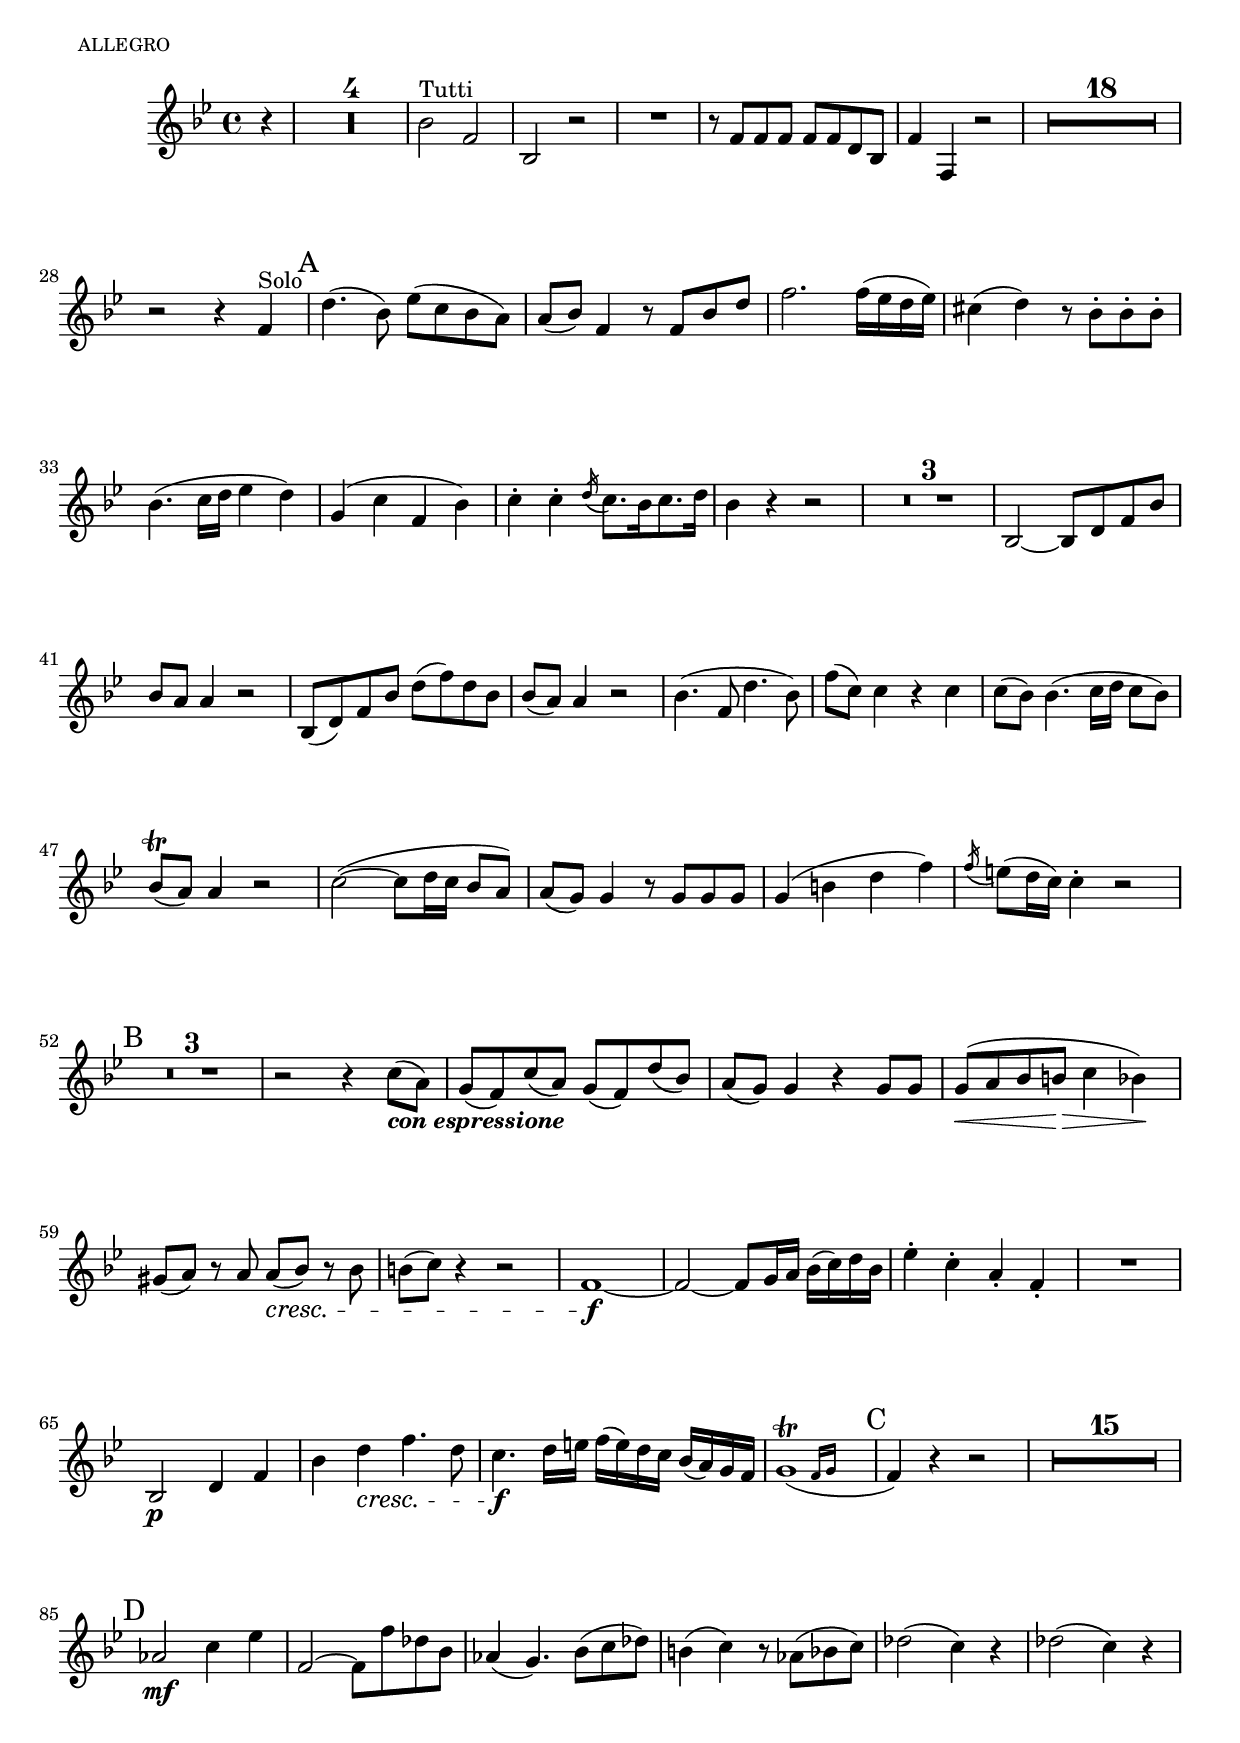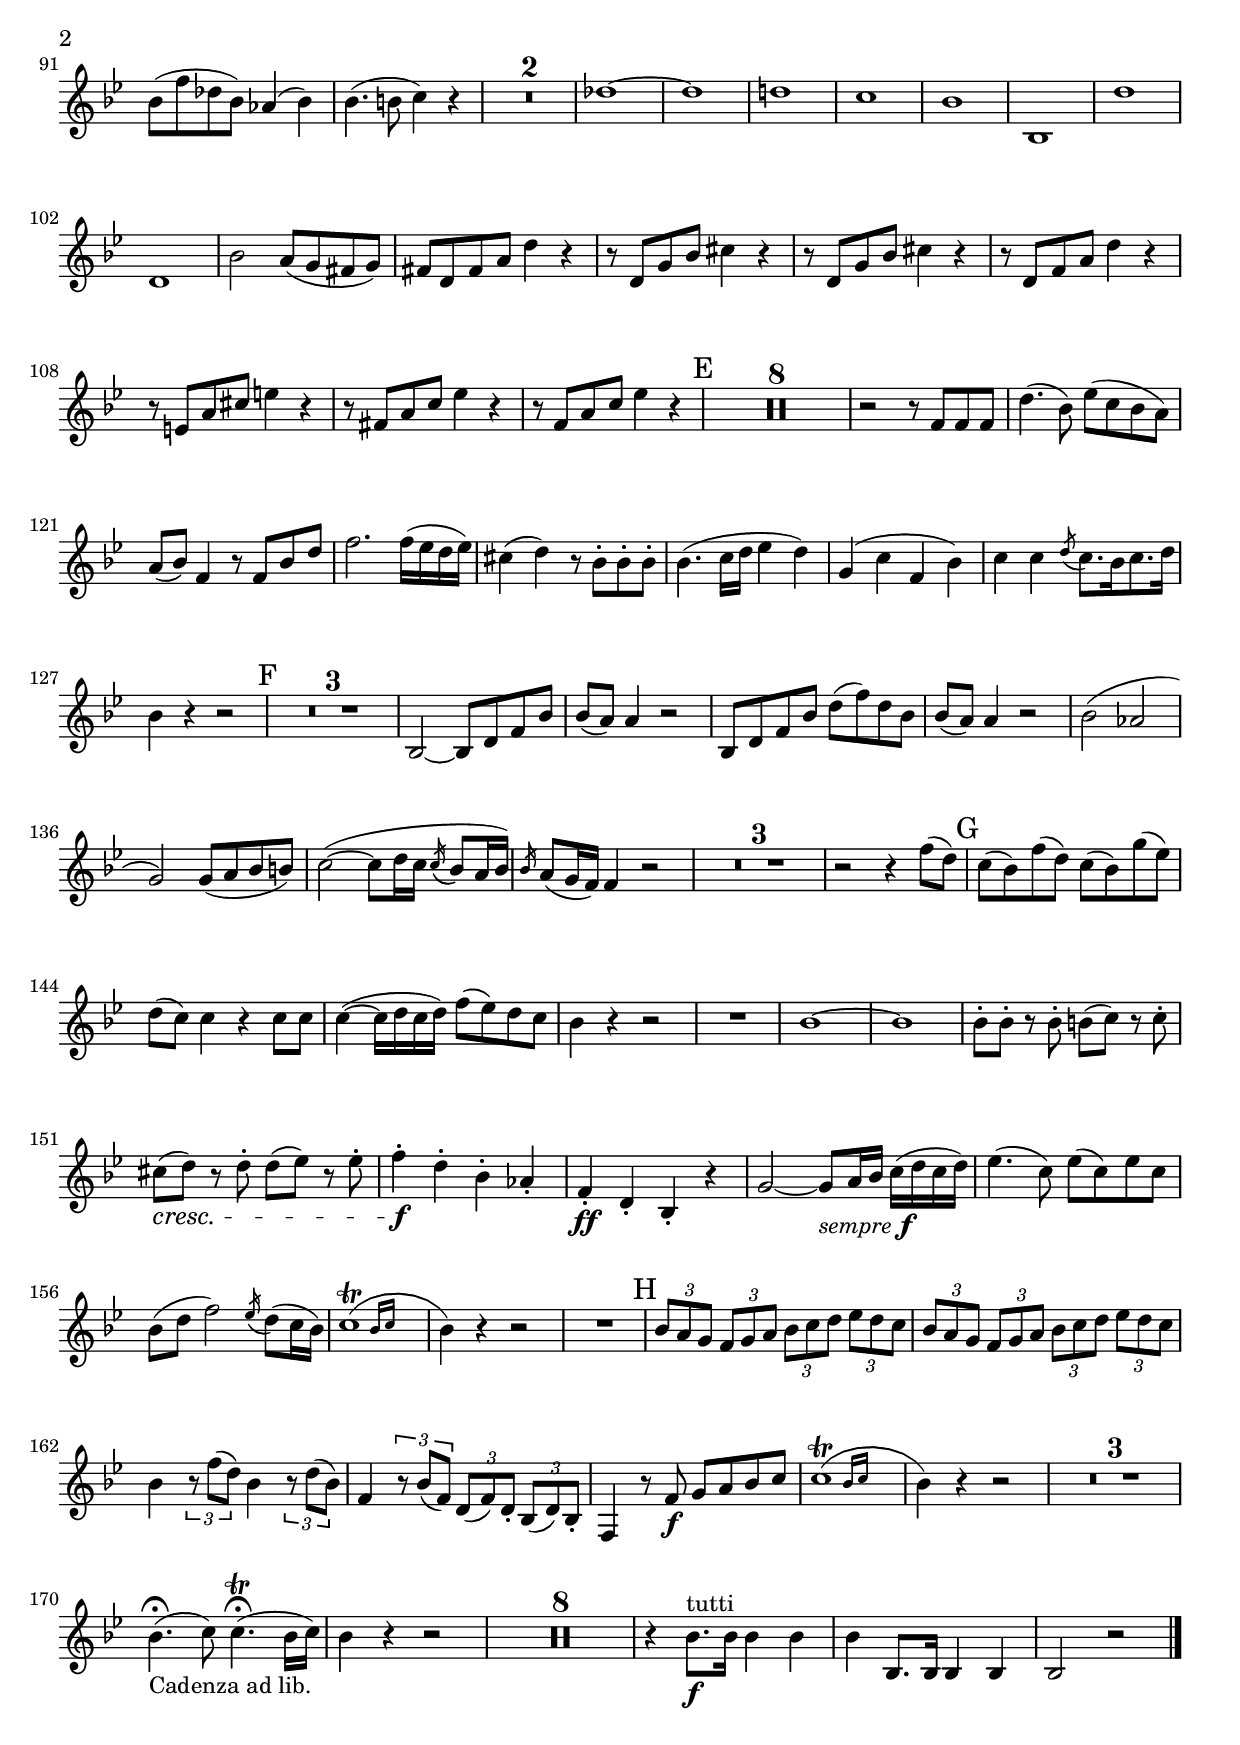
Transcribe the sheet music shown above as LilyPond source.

\version "2.16.1"
%\include  "mozart-hrn3-defs.ly"

allegro =
	
	\relative c'
{
	\time 4/4
	\key c \major
	\compressFullBarRests
	\override Score.MetronomeMark #'extra-spacing-width = #'(5 . 0)
	\partial 4
	r4 
	|
	R1*4
	c'2^"Tutti" g-\tweak #'stencil ##f \p   %sets the initial volume for midi, preventing warning in v2.16.1 -- the tweak hides the dynamic mark
	c, r
	R1*1
	r8  g'[ g g]  g[ g e c]
	g'4 g, r2
	R1*18 \break
	r2 r4 g'4^"Solo" |
	\mark "A"
	e'4. ( c8)  f[ (d c  b) ]
	 b[( c)] g4 r8  g[ c e]
	g2.   g16[( f e  f)]
	dis4 ( e4) r8  c8[-. c-. c-.]
	c4.(  d16[ e]  f4  e)
	a,( d g, c)
	d-. d-. \grace { \override Flag #'stroke-style = #"grace" e16( \revert Flag #'stroke-style }
        d8.)[ c16 d8. e16]
	c4 r r2
	R1*3
	c,2 ~  c8[ e g c]
	 c[  b ] b4 r2 \noBreak
	 c,8[ ( e) g c]  e[( g) e c]
	 c[( b)] b4 r2
	c4.( g8 e'4. c8)
	 g'[( d) ] d4 r4 d
	 d8[ ( c)] c4.(  d16[ e]  d8[  c)]
	 c8[(\trill  b)] b4 r2 |
	d2( ~   d8[ e16 d]  c8[  b)] |
	 b[( a)] a4 r8  a[ a a]
	a4( cis e  g)
	\grace { \override Flag #'stroke-style = #"grace" g16( \revert Flag #'stroke-style }
        fis8)[( e16  d)] d4-. r2 | 
	\mark "B"
	R1*3
	r2 r4  d8[(_\markup{\italic \bold "con espressione"} b) ]
	 a[(  g) d'(  b)]  a[(  g) e'(  c) ]
	 b8[(  a)] a4 r4  a8[ a]
	 a[( \< b c  cis\!\> ]  d4  c\!)
	 ais8[( b)] r8  b  b[(_\cresc c)] r c
	 cis[ ( d)] r4 r2 
	 g,1\f ~ g2 ~  g8[ a16 b]  c[( d) e c]
	%% 64
	f4-. d-. b-. g-.
	R1

	c,2\p e4 g c e\cresc g4. e8 |
	d4.\f  e16[ fis]  g[ ( fis) e d]  c[( b) a g]

	<< a1(\trill
	  { s2 \grace { \override Flag #'stroke-style = #"grace" g16[ a] \revert Flag #'stroke-style }
        } >>
	\mark "C"
	 g4) r r2
	R1*15
	\mark "D"
	bes2\mf d4 f
	g,2^~  g8[ g' es c]|
	bes4(  a4.)  c8[( d  es)]
	cis4( d) r8  bes[ (c  d)]
	es2 ( d4) r
	es2 ( d4) r \pageBreak
	 c8[( g' es  c)] bes4( c)
	c4.( cis8  d4) r
	R1*2
	es1~es1|
	e!
	d
	c
	c,
	e'
	e,
	c'2  b8[( a gis  a)]
	 gis8[ e gis b ] e4 r |
	r8  e,[ a c] dis4 r
	r8  e,[ a c] dis4 r
	r8  e,[ g b] e4 r
	r8  fis,[ b dis] fis4 r
	r8  gis,[ b d] f4 r
	r8  g,[ b d] f4 r
	\mark  "E"
	R1*8
	r2 r8  g,[ g g]
	e'4.( c8)  f[( d c  b)]
	 b[( c)] g4 r8  g[ c e] |
	g2.   g16[( f e  f)]
	dis4( e) r8  c[-. c-. c-.]
	c4.(  d16[ e] f4  e)
	a, ( d g,  c)
	d d 
        \grace {
            \override Flag #'stroke-style = #"grace"
            e8( 
            \revert Flag #'stroke-style
        }
        d8.)[ c16 d8. e16] 
	c4 r r2
	\mark "F"
	R1*3
	c,2~ c8[ e g c]
	 c8[( b)] b4 r2
	 c,8[ e g c ]  e[ ( g) e c]
	 c[( b)] b4 r2
	c2 (bes  a)  a8[(b c  cis)]
	d2( ~  d8[ e16 d] \grace {
                             \override Flag #'stroke-style = #"grace"
                             d16\( 
                             \revert Flag #'stroke-style 
                          }
        c8\)[ b16  c)]
	\grace { \override Flag #'stroke-style = #"grace" c16 \revert Flag #'stroke-style }
        b8[( a16  g)] g4 r2 |
	R1*3
	r2 r4  g'8[( e)]
	\mark "G"
	 d[( c) g'( e)]  d[( c) a'( f)]
	 e[( d)] d4 r  d8[ d]
	d4(~  d16[ e d  e)]  g8[( f) e d] |
	c4 r r2
	R1
	c1 ~
	c |
	c8[-. c-.] r c-.  cis[( d)] r d-. |
	dis[(\cresc e)] r e-.  e[( f)] r f-. |
	g4-.\f  e-. c-. bes-. |
	g-.\ff e-. c-. r |
	a'2 ~  a8[_" "_\markup{\italic "sempre" \dynamic "f"} b16 c]  d[( e d  e)]

	
	f4. ( d8)  f8[ ( d) f d]
	c[ (e]  g2) \grace { \override Flag #'stroke-style = #"grace" f16( \revert Flag #'stroke-style }
        e8)[( d16  c)]

	<< d1\trill (
	  { s2 \grace { \override Flag #'stroke-style = #"grace" c16[ d] \revert Flag #'stroke-style }
       } >>
	
	 c4) r r2
	R1 |
	\mark "H"
	\times 2/3 {  c8[ b a ] } \times 2/3 {  g[ a b] }
	  \times 2/3 {  c[ d e] } \times 2/3 {  f[ e d] } |
	\times 2/3 {  c[ b a ] } \times 2/3 {  g[ a b] }
	  \times 2/3 {  c[ d e] } \times 2/3 {  f[ e d] }|
	c4 \times 2/3 {  r8  g'[( e)]} c4 \times 2/3 {  r8  e[ ( c)]} |
	g4 \times 2/3 {  r8  c8[( g)] } \times 2/3 {  e[ ( g) e-. ] } \times 2/3 {  c[ ( e) c-.] }|
	g4 r8 g'\f  a[ b c d]|

	<< d1(\trill
	  { s2 \grace { \override Flag #'stroke-style = #"grace" c16[ d] \revert Flag #'stroke-style }
        }  >>
	 c4) r r2
	R1*3

	c4.^\fermata_"Cadenza ad lib." ( d8) \once \override Script #'script-priority = #-100 d4.^\fermata^\trill (  c16[  d)] 
	c4 r r2
	R1*8
	r4  c8.[^"tutti"\f c16] c4 c
	c  c,8.[ c16] c4 c|
	c2 r2 \bar "|."
	
}


\score
{
	{ \transpose c' bes \allegro }
	\layout{ 
		\context{
			\Score
			\override RehearsalMark #'padding = #1
			\override MultiMeasureRest #'padding = #0.5
			\override Beam #'beam-thickness = #0.55
		}
	}
	\header { 
		piece = \markup{ \caps "   allegro"}
		opus = ""
		instrument = ""
	}
	
  \midi {
    \tempo 4 = 90
    \context{
    	    \Staff
    	    midiInstrument = #"french horn"
    }
  }


}
